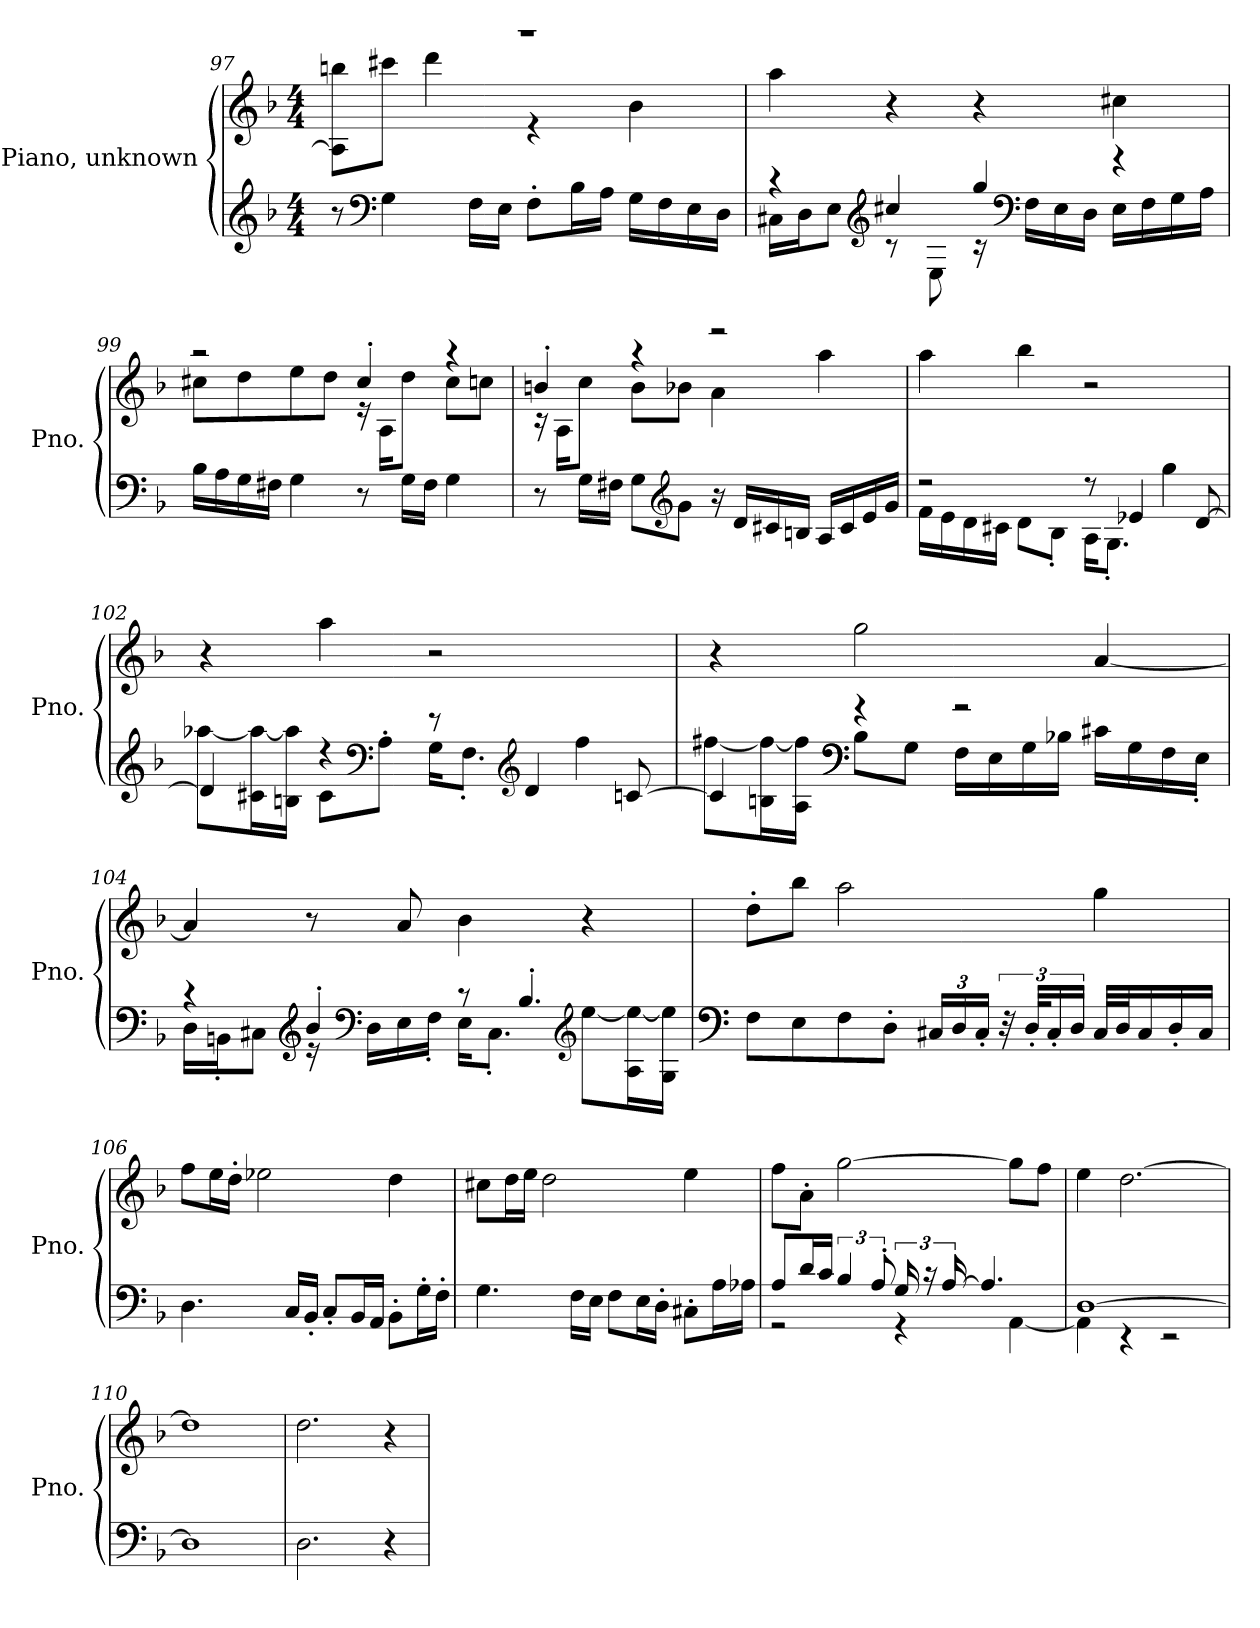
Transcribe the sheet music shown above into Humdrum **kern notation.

**kern	**kern
*part1	*part1
*staff2	*staff1
*I"Piano, unknown	*
*I'Pno.	*
*clefG2	*clefG2
*k[b-]	*k[b-]
*M4/4	*M4/4
=97	=97
*	*^
8r	1r	8A\] 8bbn\L
*clefF4	*	*
4G\	.	8ccc#X\J
.	.	4ddd\
16F\LL	.	.
16E\JJ	.	.
8F'\L	.	4r
16B-\L	.	.
16A\JJ	.	.
16G\LL	.	4b-\
16F\	.	.
16E\	.	.
16D\JJ	.	.
*	*v	*v
=98	=98
*^	*
4r	16C#X\LL	4aa\
.	16D\J	.
.	8E\J	.
*clefG2	*	*
4cc#X/	8r	4r
.	8E\	.
4gg/	16r	4r
*clefF4	*	*
.	16F\LL	.
.	16E\	.
.	16D\JJ	.
4r	16E\LL	4cc#X\
.	16F\	.
.	16G\	.
.	16A\JJ	.
*v	*v	*
!!LO:LB:g=z
=99	=99
*	*^
16B-\LL	2r	8cc#X\L
16A\	.	.
16G\	.	8dd\
16F#X\JJ	.	.
4G\	.	8ee\
.	.	8dd\J
8r	4cc#'/	16r
.	.	16A\KL
16G\LL	.	8dd\J
16F#\JJ	.	.
4G\	4r	8cc#\L
.	.	8ccn\J
=100	=100	=100
8r	4bn'/	16r
.	.	16A\KL
16G\LL	.	8cc\J
16F#X\JJ	.	.
8G\L	4r	8b\L
*clefG2	*	*
8g\J	.	8b-X\J
16r	2r	4a\
16d/LL	.	.
16c#X/	.	.
16Bn/JJ	.	.
16A/LL	.	4aa\
16c#/	.	.
16e/	.	.
16g/JJ	.	.
*	*v	*v
!!LO:LB:g=z
=101	=101
*^	*
2r	16f\LL	4aa\
.	16e\	.
.	16d\	.
.	16c#X\JJ	.
.	8d\L	4bb-\
.	8B-'\J	.
8r	16A\KL	2r
.	8.G'\J	.
4e-X/	.	.
.	4gg\	.
[8d/	.	.
=102	=102	=102
4d/]	[8aa-X\L	4r
.	16c#X\ 16aa-\_L	.
.	16Bn\ 16aa-\]JJ	.
4r	8c#\L	4aa\
*clefF4	*	*
.	8A'\J	.
8r	16G\KL	2r
.	8.F'\J	.
*clefG2	*	*
4d/	.	.
.	4ff\	.
[8cn/	.	.
!!LO:LB:g=z
=103	=103	=103
4c/]	[8ff#X\L	4r
.	16Bn\ 16ff#\_L	.
.	16A\ 16ff#\]JJ	.
*clefF4	*	*
4r	8B\L	2gg\
.	8G\J	.
2r	16F\LL	.
.	16E\	.
.	16G\	.
.	16B-X\JJ	.
.	16c#X\LL	[4a/
.	16G\	.
.	16F\	.
.	16E'\JJ	.
=104	=104	=104
4r	16D\LL	4a/]
.	16BBn'\J	.
.	8C#X\J	.
*clefG2	*	*
4b-'/	16r	8r
*clefF4	*	*
.	16D\LL	.
.	16E\	8a/
.	16F'\JJ	.
8r	16E\KL	4b-\
.	8.C#'\J	.
4.B-'/	.	.
*clefG2	*	*
.	[8ee\L	4r
.	16A\ 16ee\_L	.
.	16G\ 16ee\]JJ	.
*v	*v	*
!!LO:LB:g=z
=105	=105
*clefF4	*
8F\L	8dd'\L
8E\	8bb-\J
8F\	2aa\
8D'\J	.
*Xbrackettup	*
24C#X/LL	.
24D/	.
24C#'/JJ	.
*brackettup	*
48r	.
48D'/KLL	.
24C#'/	.
24D/JJ	.
32C#/LLL	4gg\
32D/J	.
16C#/	.
16D'/	.
16C#/JJ	.
=106	=106
4.D\	8ff\L
.	16ee\L
.	16dd'\JJ
.	2ee-X\
16C/LL	.
16BB-'/JJ	.
8C'/L	.
16BB-/L	.
16AA/JJ	.
8BB-'\L	4dd\
16G'\L	.
16F'\JJ	.
=107	=107
4.G\	8cc#X\L
.	16dd\L
.	16ee\JJ
.	2dd\
16F\LL	.
16E\JJ	.
8F\L	.
16E\L	.
16D'\JJ	.
8C#X'\L	4ee\
16A\L	.
16A-X\JJ	.
!!LO:PB:g=z
=108	=108
*^	*
8A/L	2r	8ff\L
16d/L	.	8a'\J
16c/JJ	.	.
6B-/	.	[2gg\
12A'/	.	.
24G/	4r	.
24r	.	.
[24A/	.	.
4.A/]	.	.
.	[4AA\	8gg\L]
.	.	8ff\J
=109	=109	=109
[1D	4AA\]	4ee\
.	4r	[2.dd\
.	2r	.
*v	*v	*
=110	=110
1D]	1dd]
=111	=111
2.D\	2.dd\
4r	4r
=	=
*-	*-
